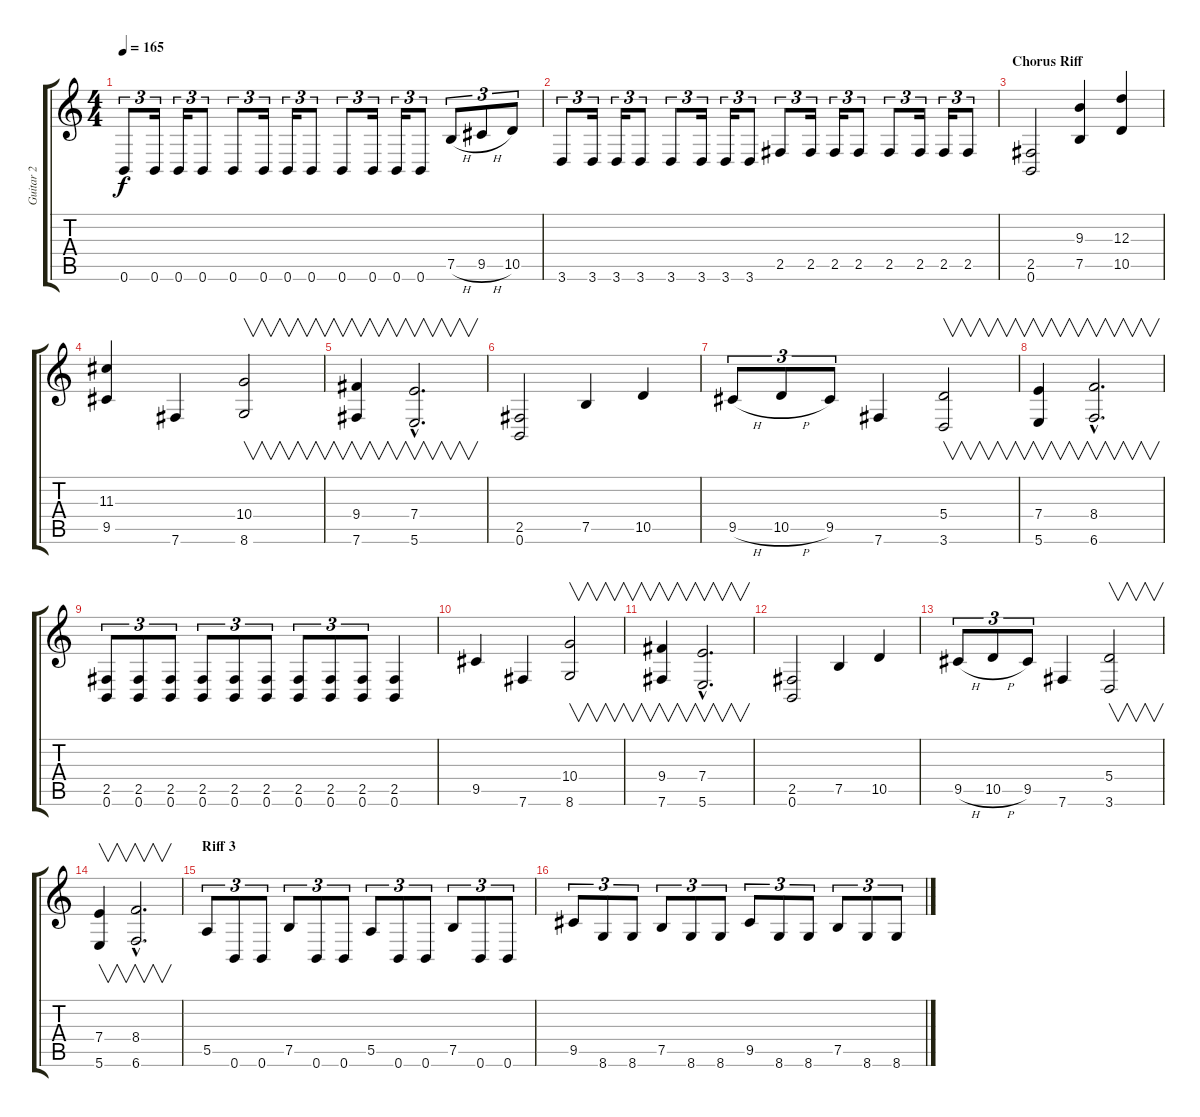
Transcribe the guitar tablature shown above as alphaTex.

\track ("Guitar 2" "Guitar 2") {instrument distortionguitar}
\staff {score tabs}
\tuning (B3 Gb3 D3 A2 E2 B1) {hide}
\ts (4 4)
\tempo 165
\clef g2
\ks c
0.6.8{tu (3 2) dy f} 0.6.16{tu (3 2)} 0.6.16{tu (3 2)} 0.6.8{tu (3 2)} 0.6.8{tu (3 2)} 0.6.16{tu (3 2)} 0.6.16{tu (3 2)} 0.6.8{tu (3 2)} 0.6.8{tu (3 2)} 0.6.16{tu (3 2)} 0.6.16{tu (3 2)} 0.6.8{tu (3 2)} 7.5{h}.8{tu (3 2)} 9.5{h}.8{tu (3 2)} 10.5.8{tu (3 2)} |
3.6.8{tu (3 2)} 3.6.16{tu (3 2)} 3.6.16{tu (3 2)} 3.6.8{tu (3 2)} 3.6.8{tu (3 2)} 3.6.16{tu (3 2)} 3.6.16{tu (3 2)} 3.6.8{tu (3 2)} 2.5.8{tu (3 2)} 2.5.16{tu (3 2)} 2.5.16{tu (3 2)} 2.5.8{tu (3 2)} 2.5.8{tu (3 2)} 2.5.16{tu (3 2)} 2.5.16{tu (3 2)} 2.5.8{tu (3 2)} |
\section ("" "Chorus Riff")
(2.5 0.6).2 (9.3 7.5).4 (12.3 10.5).4 |
(11.3 9.5).4 7.6.4 (10.4 8.6).2{v} |
(9.4 7.6).4{v} (7.4{hac} 5.6{hac}).2{v d} |
(2.5 0.6).2 7.5.4 10.5.4 |
9.5{h}.8{tu (3 2)} 10.5{h}.8{tu (3 2)} 9.5.8{tu (3 2)} 7.6.4 (5.4 3.6).2{v} |
(7.4 5.6).4{v} (8.4{hac} 6.6{hac}).2{v d} |
(2.5 0.6).8{tu (3 2)} (2.5 0.6).8{tu (3 2)} (2.5 0.6).8{tu (3 2)} (2.5 0.6).8{tu (3 2)} (2.5 0.6).8{tu (3 2)} (2.5 0.6).8{tu (3 2)} (2.5 0.6).8{tu (3 2)} (2.5 0.6).8{tu (3 2)} (2.5 0.6).8{tu (3 2)} (2.5 0.6).4 |
9.5.4 7.6.4 (10.4 8.6).2{v} |
(9.4 7.6).4{v} (7.4{hac} 5.6{hac}).2{v d} |
(2.5 0.6).2 7.5.4 10.5.4 |
9.5{h}.8{tu (3 2)} 10.5{h}.8{tu (3 2)} 9.5.8{tu (3 2)} 7.6.4 (5.4 3.6).2{v} |
(7.4 5.6).4{v} (8.4{hac} 6.6{hac}).2{v d} |
\section ("" "Riff 3")
5.5.8{tu (3 2)} 0.6.8{tu (3 2)} 0.6.8{tu (3 2)} 7.5.8{tu (3 2)} 0.6.8{tu (3 2)} 0.6.8{tu (3 2)} 5.5.8{tu (3 2)} 0.6.8{tu (3 2)} 0.6.8{tu (3 2)} 7.5.8{tu (3 2)} 0.6.8{tu (3 2)} 0.6.8{tu (3 2)} |
9.5.8{tu (3 2)} 8.6.8{tu (3 2)} 8.6.8{tu (3 2)} 7.5.8{tu (3 2)} 8.6.8{tu (3 2)} 8.6.8{tu (3 2)} 9.5.8{tu (3 2)} 8.6.8{tu (3 2)} 8.6.8{tu (3 2)} 7.5.8{tu (3 2)} 8.6.8{tu (3 2)} 8.6.8{tu (3 2)}
